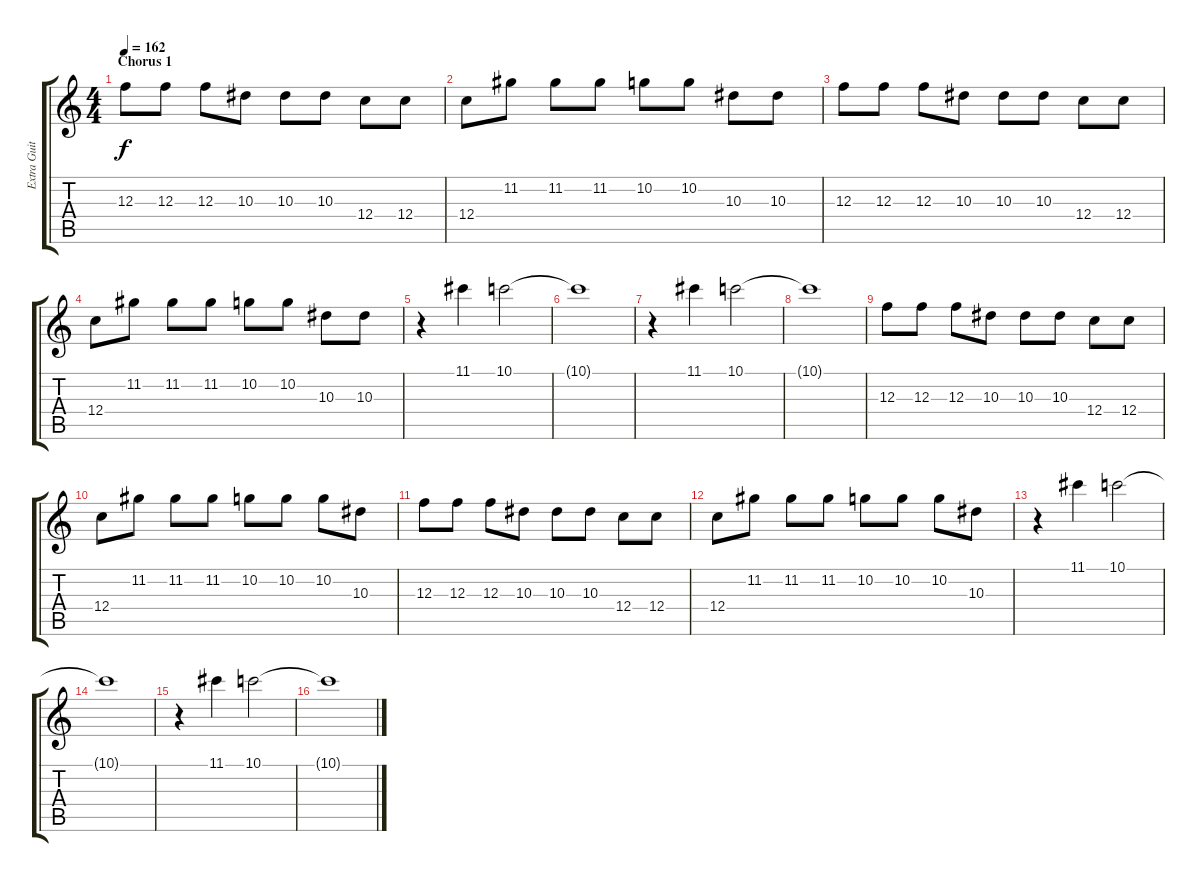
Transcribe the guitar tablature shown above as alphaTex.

\track ("Extra Guitar" "Extra Guit") {instrument distortionguitar}
\staff {score tabs}
\tuning (D4 A3 F3 C3 G2 C2) {hide}
\ts (4 4)
\section ("" "Chorus 1")
\tempo 162
\clef g2
\ks c
12.3.8{dy f} 12.3.8 12.3.8 10.3.8 10.3.8 10.3.8 12.4.8 12.4.8 |
12.4.8 11.2.8 11.2.8 11.2.8 10.2.8 10.2.8 10.3.8 10.3.8 |
12.3.8 12.3.8 12.3.8 10.3.8 10.3.8 10.3.8 12.4.8 12.4.8 |
12.4.8 11.2.8 11.2.8 11.2.8 10.2.8 10.2.8 10.3.8 10.3.8 |
r.4 11.1.4 10.1.2 |
10.1{t}.1 |
r.4 11.1.4 10.1.2 |
10.1{t}.1 |
12.3.8 12.3.8 12.3.8 10.3.8 10.3.8 10.3.8 12.4.8 12.4.8 |
12.4.8 11.2.8 11.2.8 11.2.8 10.2.8 10.2.8 10.2.8 10.3.8 |
12.3.8 12.3.8 12.3.8 10.3.8 10.3.8 10.3.8 12.4.8 12.4.8 |
12.4.8 11.2.8 11.2.8 11.2.8 10.2.8 10.2.8 10.2.8 10.3.8 |
r.4 11.1.4 10.1.2 |
10.1{t}.1 |
r.4 11.1.4 10.1.2 |
10.1{t}.1
